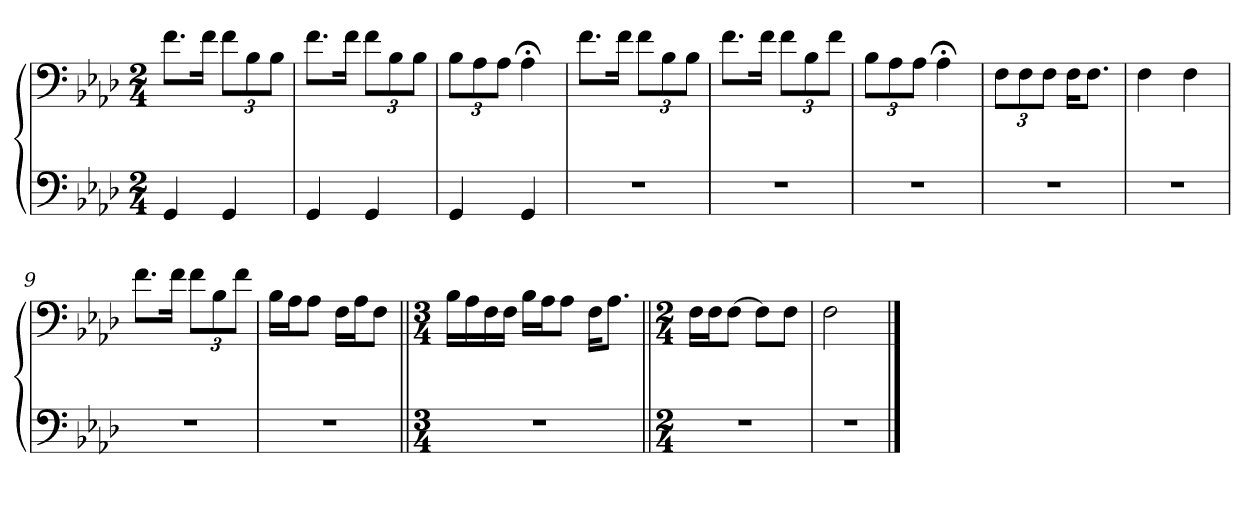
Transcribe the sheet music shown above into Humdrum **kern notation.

**kern	**kern
*part1	*part1
*staff2	*staff1
*clefF4	*clefF4
*k[b-e-a-d-]	*k[b-e-a-d-]
*M2/4	*M2/4
=1	=1
4GG/	8.f\L
.	16f\Jk
4GG/	12f\L
.	12B-\
.	12B-\J
=2	=2
4GG/	8.f\L
.	16f\Jk
4GG/	12f\L
.	12B-\
.	12B-\J
=3	=3
4GG/	12B-\L
.	12A-\
.	12A-\J
4GG/	4A-;<\
=4	=4
2r	8.f\L
.	16f\Jk
.	12f\L
.	12B-\
.	12B-\J
=5	=5
2r	8.f\L
.	16f\Jk
.	12f\L
.	12B-\
.	12f\J
=6	=6
2r	12B-\L
.	12A-\
.	12A-\J
.	4A-;<\
=7	=7
2r	12F\L
.	12F\
.	12F\J
.	16F\KL
.	8.F\J
=8	=8
2r	4F\
.	4F\
=9	=9
2r	8.f\L
.	16f\Jk
.	12f\L
.	12B-\
.	12f\J
=10	=10
2r	16B-\LL
.	16A-\J
.	8A-\J
.	16F\LL
.	16A-\J
.	8F\J
=11||	=11||
*M3/4	*M3/4
2.r	16B-\LL
.	16A-\
.	16F\
.	16F\JJ
.	16B-\LL
.	16A-\J
.	8A-\J
.	16F\KL
.	8.A-\J
=12||	=12||
*M2/4	*M2/4
2r	16F\LL
.	16F\J
.	[8F\J
.	8F\L]
.	8F\J
=13	=13
2r	2F\
==	==
*-	*-
